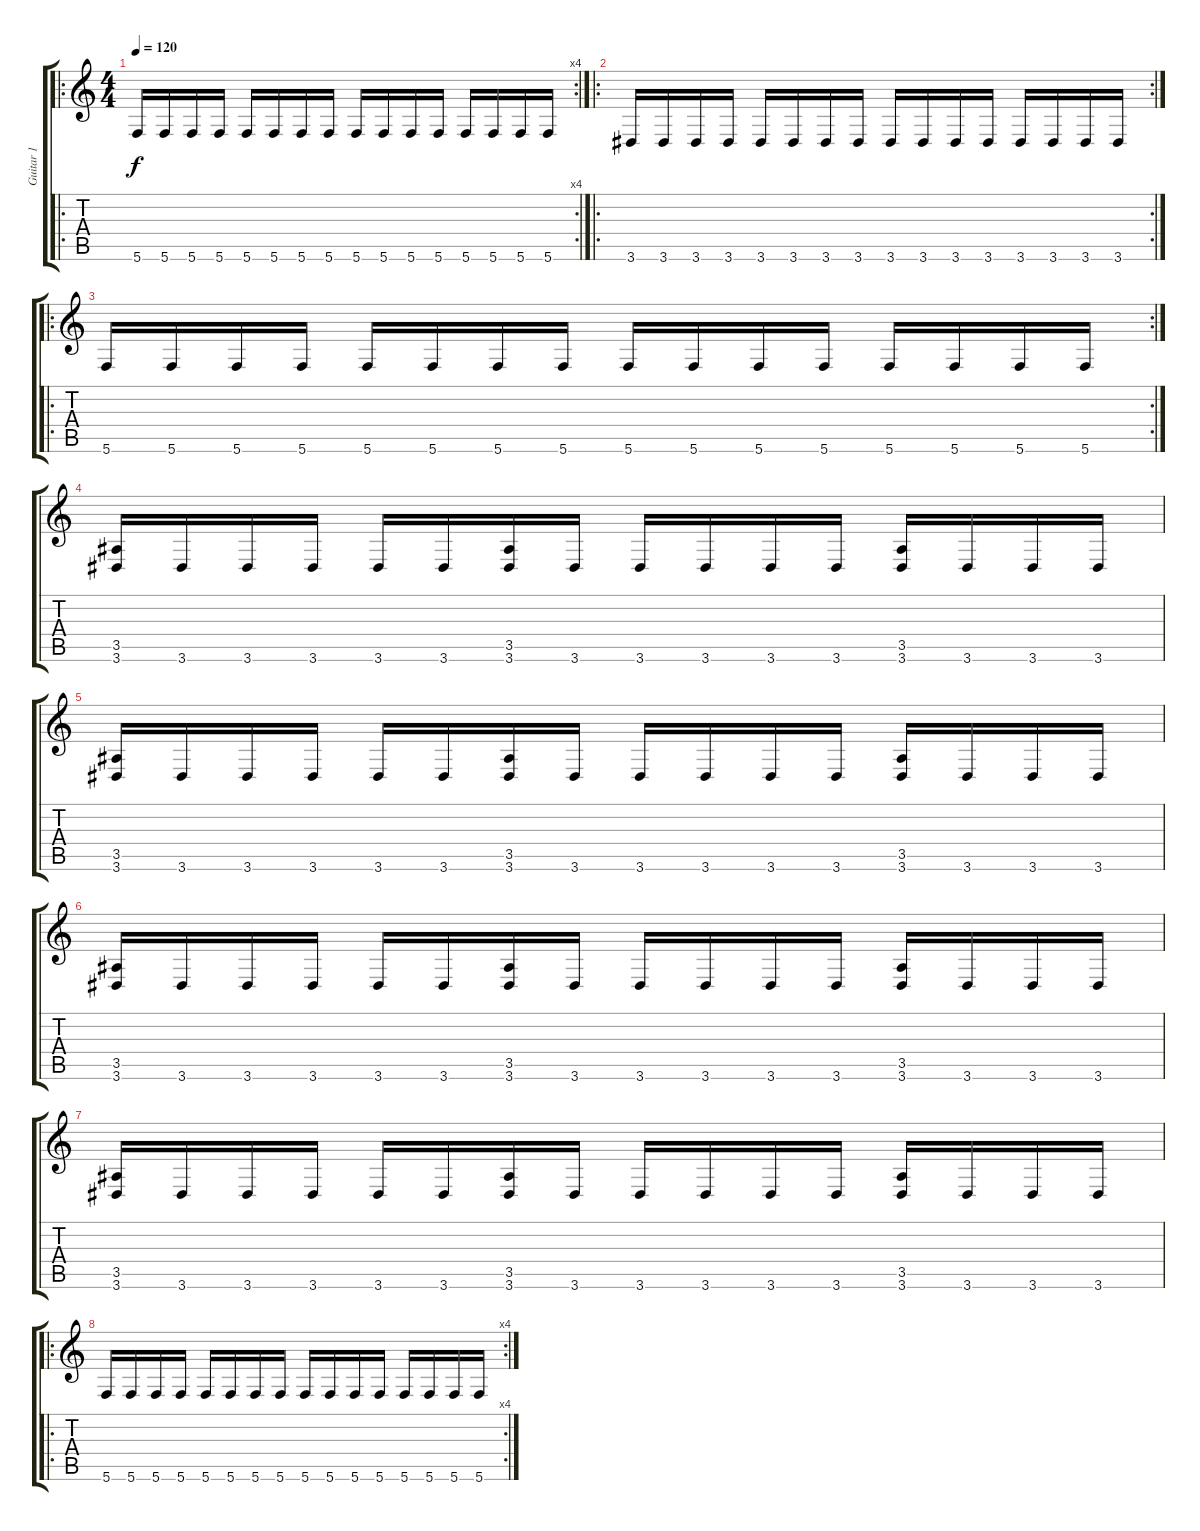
\track ("Guitar 1" "Guitar 1") {instrument distortionguitar}
\staff {score tabs}
\tuning (E4 C4 G3 C3 G2 C2) {hide}
\ro
\rc 4
\ts (4 4)
\tempo 120
\clef g2
\ks c
5.6.16{dy f} 5.6.16 5.6.16 5.6.16 5.6.16 5.6.16 5.6.16 5.6.16 5.6.16 5.6.16 5.6.16 5.6.16 5.6.16 5.6.16 5.6.16 5.6.16 |
\ro
\rc 2
3.6.16 3.6.16 3.6.16 3.6.16 3.6.16 3.6.16 3.6.16 3.6.16 3.6.16 3.6.16 3.6.16 3.6.16 3.6.16 3.6.16 3.6.16 3.6.16 |
\ro
\rc 2
5.6.16 5.6.16 5.6.16 5.6.16 5.6.16 5.6.16 5.6.16 5.6.16 5.6.16 5.6.16 5.6.16 5.6.16 5.6.16 5.6.16 5.6.16 5.6.16 |
(3.5 3.6).16 3.6.16 3.6.16 3.6.16 3.6.16 3.6.16 (3.5 3.6).16 3.6.16 3.6.16 3.6.16 3.6.16 3.6.16 (3.5 3.6).16 3.6.16 3.6.16 3.6.16 |
(3.5 3.6).16 3.6.16 3.6.16 3.6.16 3.6.16 3.6.16 (3.5 3.6).16 3.6.16 3.6.16 3.6.16 3.6.16 3.6.16 (3.5 3.6).16 3.6.16 3.6.16 3.6.16 |
(3.5 3.6).16 3.6.16 3.6.16 3.6.16 3.6.16 3.6.16 (3.5 3.6).16 3.6.16 3.6.16 3.6.16 3.6.16 3.6.16 (3.5 3.6).16 3.6.16 3.6.16 3.6.16 |
(3.5 3.6).16 3.6.16 3.6.16 3.6.16 3.6.16 3.6.16 (3.5 3.6).16 3.6.16 3.6.16 3.6.16 3.6.16 3.6.16 (3.5 3.6).16 3.6.16 3.6.16 3.6.16 |
\ro
\rc 4
5.6.16 5.6.16 5.6.16 5.6.16 5.6.16 5.6.16 5.6.16 5.6.16 5.6.16 5.6.16 5.6.16 5.6.16 5.6.16 5.6.16 5.6.16 5.6.16
